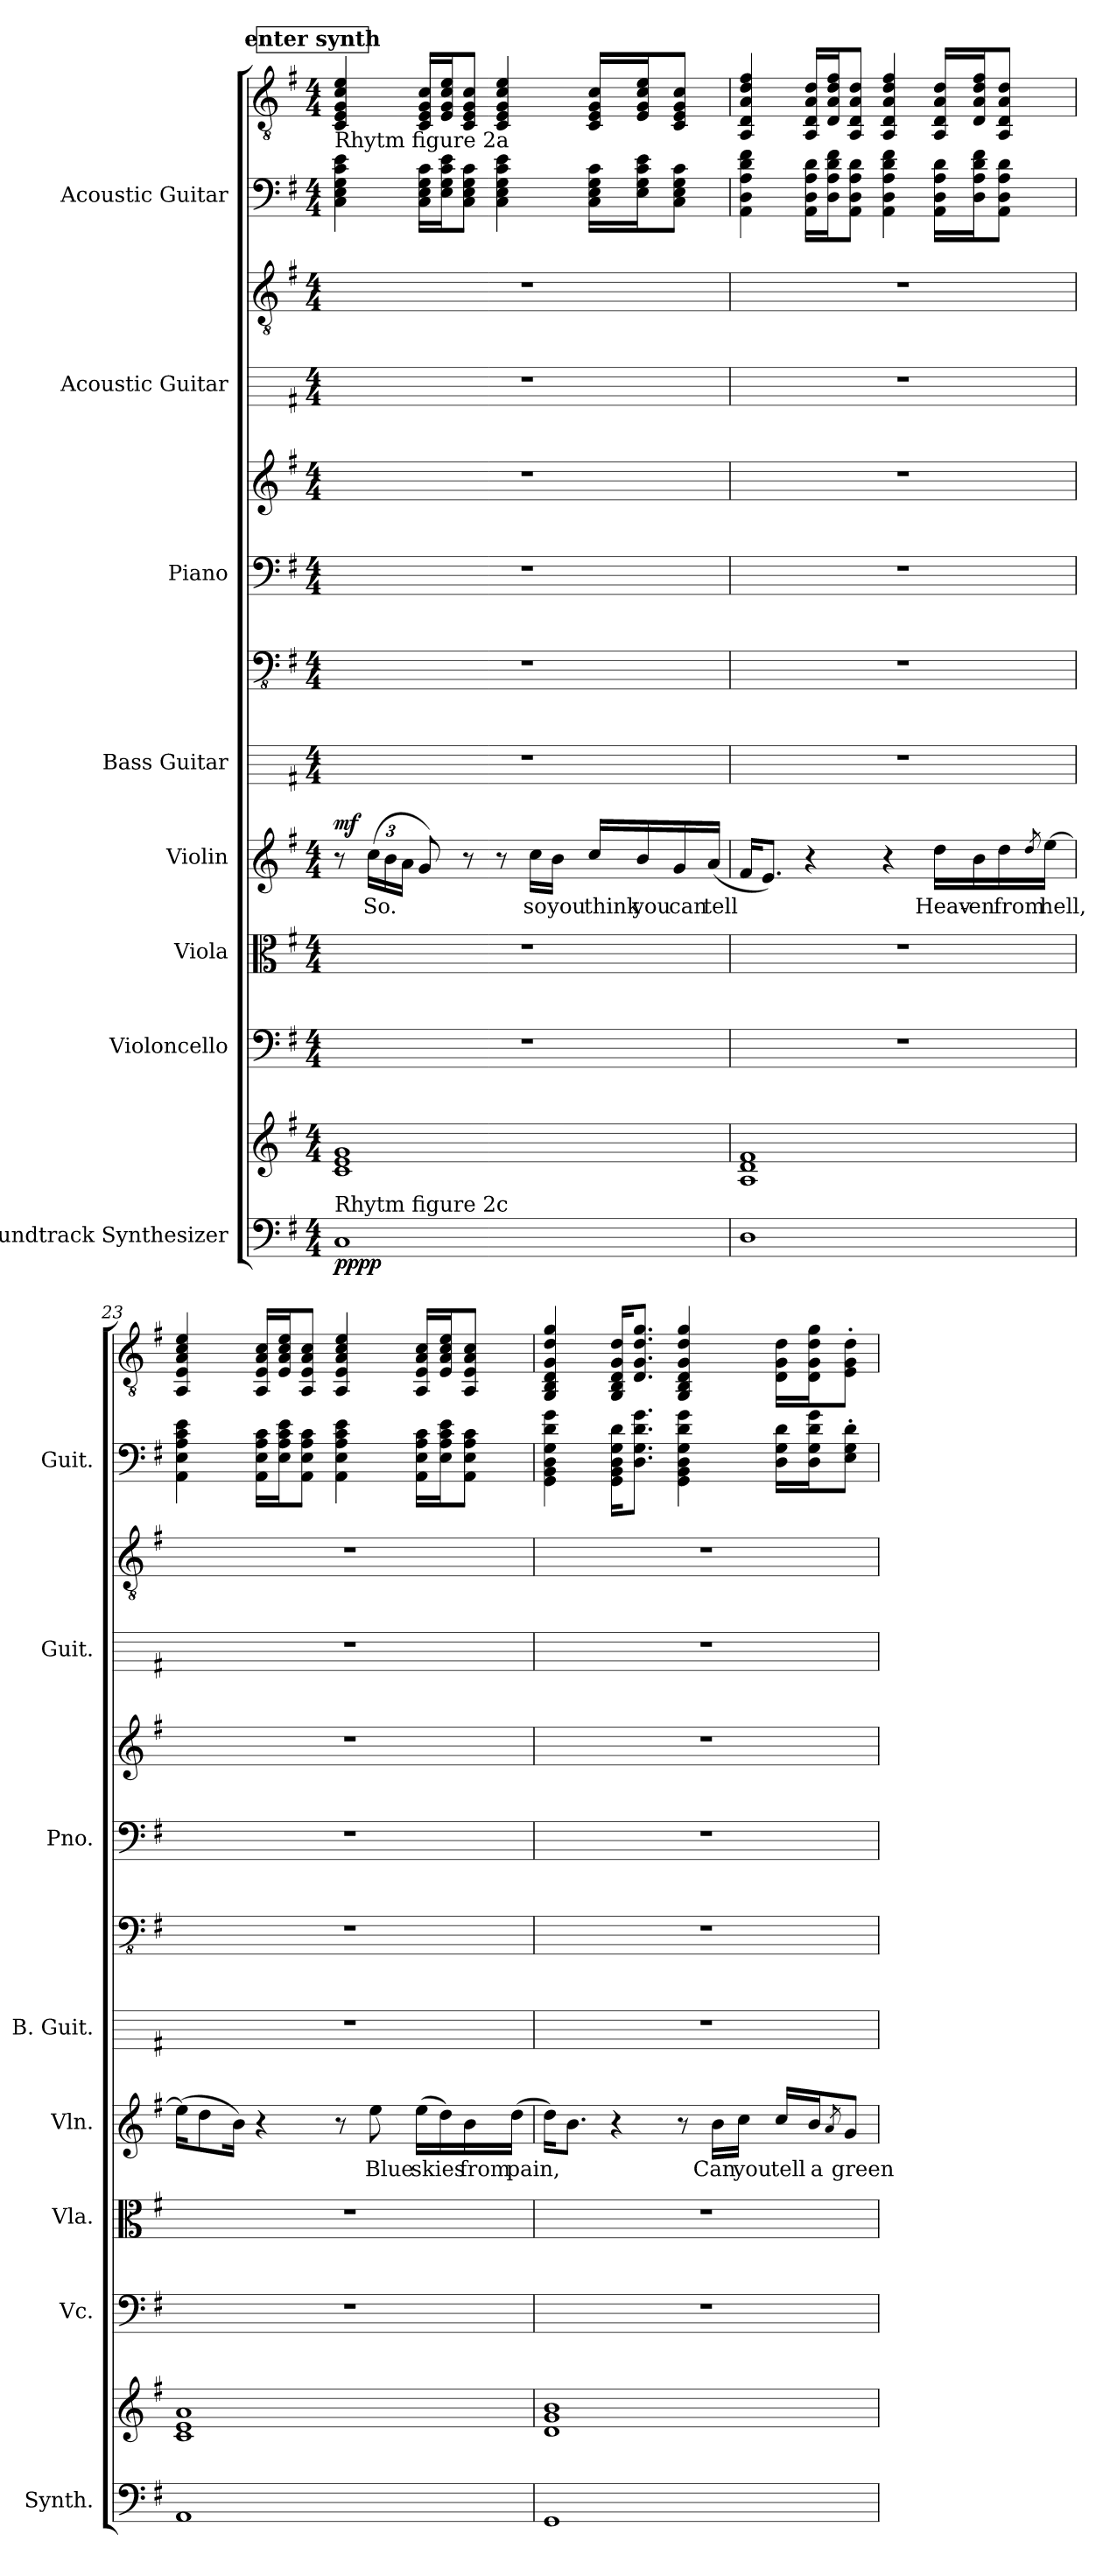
**kern	**kern	**dynam	**kern	**kern	**kern	**text	**dynam	**kern	**kern	**kern	**kern	**kern	**kern	**kern	**kern
*part8	*part8	*part8	*part7	*part6	*part5	*part5	*part5	*part4	*part4	*part3	*part3	*part2	*part2	*part1	*part1
*staff13	*staff12	*staff12/13	*staff11	*staff10	*staff9	*staff9	*staff9	*staff8	*staff7	*staff6	*staff5	*staff4	*staff3	*staff2	*staff1
*I"Soundtrack Synthesizer	*	*	*I"Violoncello	*I"Viola	*I"Violin	*	*	*I"Bass Guitar	*	*I"Piano	*	*I"Acoustic Guitar	*	*I"Acoustic Guitar	*
*I'Synth.	*	*	*I'Vc.	*I'Vla.	*I'Vln.	*	*	*I'B. Guit.	*	*I'Pno.	*	*I'Guit.	*	*I'Guit.	*
!!LO:PB:g=z
*clefF4	*clefG2	*	*clefF4	*clefC3	*clefG2	*	*	*	*clefFv4	*clefF4	*clefG2	*	*clefGv2	*	*clefGv2
*k[f#]	*k[f#]	*	*k[f#]	*k[f#]	*k[f#]	*	*	*k[f#]	*k[f#]	*k[f#]	*k[f#]	*k[f#]	*k[f#]	*k[f#]	*k[f#]
*M4/4	*M4/4	*	*M4/4	*M4/4	*M4/4	*	*	*M4/4	*M4/4	*M4/4	*M4/4	*M4/4	*M4/4	*M4/4	*M4/4
!!LO:REH:place=s1:a:B:fs=14:t=enter synth
=21	=21	=21	=21	=21	=21	=21	=21	=21	=21	=21	=21	=21	=21	=21	=21
!	!	!	!	!	!	!	!	!	!	!	!	!	!	!	!LO:TX:b:t=Rhytm figure 2a
!LO:TX:a:t=Rhytm figure 2c	!	!	!	!	!	!	!	!	!	!	!	!	!	!	!
!	!	!LO:DY:b=2	!	!	!	!	!	!	!	!	!	!	!	!	!
!	!	!LO:DY:n=1:b	!	!	!	!	!LO:DY:b	!	!	!	!	!	!	!	!
1C	1c 1e 1g	pp pp	1r	1r	8r	.	mf	1r	1r	1r	1r	1r	1r	4C\ 4E\ 4G\ 4c\ 4e\	4C/ 4E/ 4G/ 4c/ 4e/
*	*	*	*	*	*Xbrackettup	*	*	*	*	*	*	*	*	*	*
.	.	.	.	.	(24cc\LL	So.	.	.	.	.	.	.	.	.	.
.	.	.	.	.	24b\	.	.	.	.	.	.	.	.	.	.
.	.	.	.	.	24a\JJ	.	.	.	.	.	.	.	.	.	.
.	.	.	.	.	8g/)	.	.	.	.	.	.	.	.	16C\ 16E\ 16G\ 16c\LL	16C/ 16E/ 16G/ 16c/LL
.	.	.	.	.	.	.	.	.	.	.	.	.	.	16E\ 16G\ 16c\ 16e\J	16E/ 16G/ 16c/ 16e/J
.	.	.	.	.	8r	.	.	.	.	.	.	.	.	8C\ 8E\ 8G\ 8c\J	8C/ 8E/ 8G/ 8c/J
.	.	.	.	.	8r	.	.	.	.	.	.	.	.	4C\ 4E\ 4G\ 4c\ 4e\	4C/ 4E/ 4G/ 4c/ 4e/
.	.	.	.	.	16cc\LL	so	.	.	.	.	.	.	.	.	.
.	.	.	.	.	16b\JJ	you	.	.	.	.	.	.	.	.	.
.	.	.	.	.	16cc/LL	think	.	.	.	.	.	.	.	16C\ 16E\ 16G\ 16c\LL	16C/ 16E/ 16G/ 16c/LL
.	.	.	.	.	16b/	you	.	.	.	.	.	.	.	16E\ 16G\ 16c\ 16e\J	16E/ 16G/ 16c/ 16e/J
.	.	.	.	.	16g/	can	.	.	.	.	.	.	.	8C\ 8E\ 8G\ 8c\J	8C/ 8E/ 8G/ 8c/J
.	.	.	.	.	(16a/JJ	tell	.	.	.	.	.	.	.	.	.
=22	=22	=22	=22	=22	=22	=22	=22	=22	=22	=22	=22	=22	=22	=22	=22
1D	1A 1d 1f#	.	1r	1r	16f#/KL	.	.	1r	1r	1r	1r	1r	1r	4AA\ 4D\ 4A\ 4d\ 4f#\	4AA/ 4D/ 4A/ 4d/ 4f#/
.	.	.	.	.	8.e/J)	.	.	.	.	.	.	.	.	.	.
.	.	.	.	.	4r	.	.	.	.	.	.	.	.	16AA\ 16D\ 16A\ 16d\LL	16AA/ 16D/ 16A/ 16d/LL
.	.	.	.	.	.	.	.	.	.	.	.	.	.	16D\ 16A\ 16d\ 16f#\J	16D/ 16A/ 16d/ 16f#/J
.	.	.	.	.	.	.	.	.	.	.	.	.	.	8AA\ 8D\ 8A\ 8d\J	8AA/ 8D/ 8A/ 8d/J
.	.	.	.	.	4r	.	.	.	.	.	.	.	.	4AA\ 4D\ 4A\ 4d\ 4f#\	4AA/ 4D/ 4A/ 4d/ 4f#/
.	.	.	.	.	16dd\LL	Heav-	.	.	.	.	.	.	.	16AA\ 16D\ 16A\ 16d\LL	16AA/ 16D/ 16A/ 16d/LL
.	.	.	.	.	16b\	-en	.	.	.	.	.	.	.	16D\ 16A\ 16d\ 16f#\J	16D/ 16A/ 16d/ 16f#/J
.	.	.	.	.	16dd\	from	.	.	.	.	.	.	.	8AA\ 8D\ 8A\ 8d\J	8AA/ 8D/ 8A/ 8d/J
.	.	.	.	.	8qdd/	.	.	.	.	.	.	.	.	.	.
.	.	.	.	.	[16ee\JJ	hell,	.	.	.	.	.	.	.	.	.
!!LO:PB:g=z
=23	=23	=23	=23	=23	=23	=23	=23	=23	=23	=23	=23	=23	=23	=23	=23
1AA	1c 1e 1a	.	1r	1r	(16ee\KL]	.	.	1r	1r	1r	1r	1r	1r	4AA\ 4E\ 4A\ 4c\ 4e\	4AA/ 4E/ 4A/ 4c/ 4e/
.	.	.	.	.	8dd\	.	.	.	.	.	.	.	.	.	.
.	.	.	.	.	16b\Jk)	.	.	.	.	.	.	.	.	.	.
.	.	.	.	.	4r	.	.	.	.	.	.	.	.	16AA\ 16E\ 16A\ 16c\LL	16AA/ 16E/ 16A/ 16c/LL
.	.	.	.	.	.	.	.	.	.	.	.	.	.	16E\ 16A\ 16c\ 16e\J	16E/ 16A/ 16c/ 16e/J
.	.	.	.	.	.	.	.	.	.	.	.	.	.	8AA\ 8E\ 8A\ 8c\J	8AA/ 8E/ 8A/ 8c/J
.	.	.	.	.	8r	.	.	.	.	.	.	.	.	4AA\ 4E\ 4A\ 4c\ 4e\	4AA/ 4E/ 4A/ 4c/ 4e/
.	.	.	.	.	8ee\	Blue	.	.	.	.	.	.	.	.	.
.	.	.	.	.	(16ee\LL	skies	.	.	.	.	.	.	.	16AA\ 16E\ 16A\ 16c\LL	16AA/ 16E/ 16A/ 16c/LL
.	.	.	.	.	16dd\)	.	.	.	.	.	.	.	.	16E\ 16A\ 16c\ 16e\J	16E/ 16A/ 16c/ 16e/J
.	.	.	.	.	16b\	from	.	.	.	.	.	.	.	8AA\ 8E\ 8A\ 8c\J	8AA/ 8E/ 8A/ 8c/J
.	.	.	.	.	(16dd\JJ	pain,	.	.	.	.	.	.	.	.	.
=24	=24	=24	=24	=24	=24	=24	=24	=24	=24	=24	=24	=24	=24	=24	=24
1GG	1d 1g 1b	.	1r	1r	16dd\KL)	.	.	1r	1r	1r	1r	1r	1r	4GG\ 4BB\ 4D\ 4G\ 4d\ 4g\	4GG/ 4BB/ 4D/ 4G/ 4d/ 4g/
.	.	.	.	.	8.b\J	.	.	.	.	.	.	.	.	.	.
.	.	.	.	.	4r	.	.	.	.	.	.	.	.	16GG\ 16BB\ 16D\ 16G\ 16d\KL	16GG/ 16BB/ 16D/ 16G/ 16d/KL
.	.	.	.	.	.	.	.	.	.	.	.	.	.	8.D\ 8.G\ 8.d\ 8.g\J	8.D/ 8.G/ 8.d/ 8.g/J
.	.	.	.	.	8r	.	.	.	.	.	.	.	.	4GG\ 4BB\ 4D\ 4G\ 4d\ 4g\	4GG/ 4BB/ 4D/ 4G/ 4d/ 4g/
.	.	.	.	.	16b\LL	Can	.	.	.	.	.	.	.	.	.
.	.	.	.	.	16cc\JJ	you	.	.	.	.	.	.	.	.	.
.	.	.	.	.	16cc/LL	tell	.	.	.	.	.	.	.	16D\ 16G\ 16d\LL	16D\ 16G\ 16d\LL
.	.	.	.	.	16b/J	a	.	.	.	.	.	.	.	16D\ 16G\ 16d\ 16g\J	16D\ 16G\ 16d\ 16g\J
.	.	.	.	.	8qa/	.	.	.	.	.	.	.	.	.	.
.	.	.	.	.	8g/J	green	.	.	.	.	.	.	.	8E\' 8G\' 8d\'J	8E\' 8G\' 8d\'J
=	=	=	=	=	=	=	=	=	=	=	=	=	=	=	=
*-	*-	*-	*-	*-	*-	*-	*-	*-	*-	*-	*-	*-	*-	*-	*-
